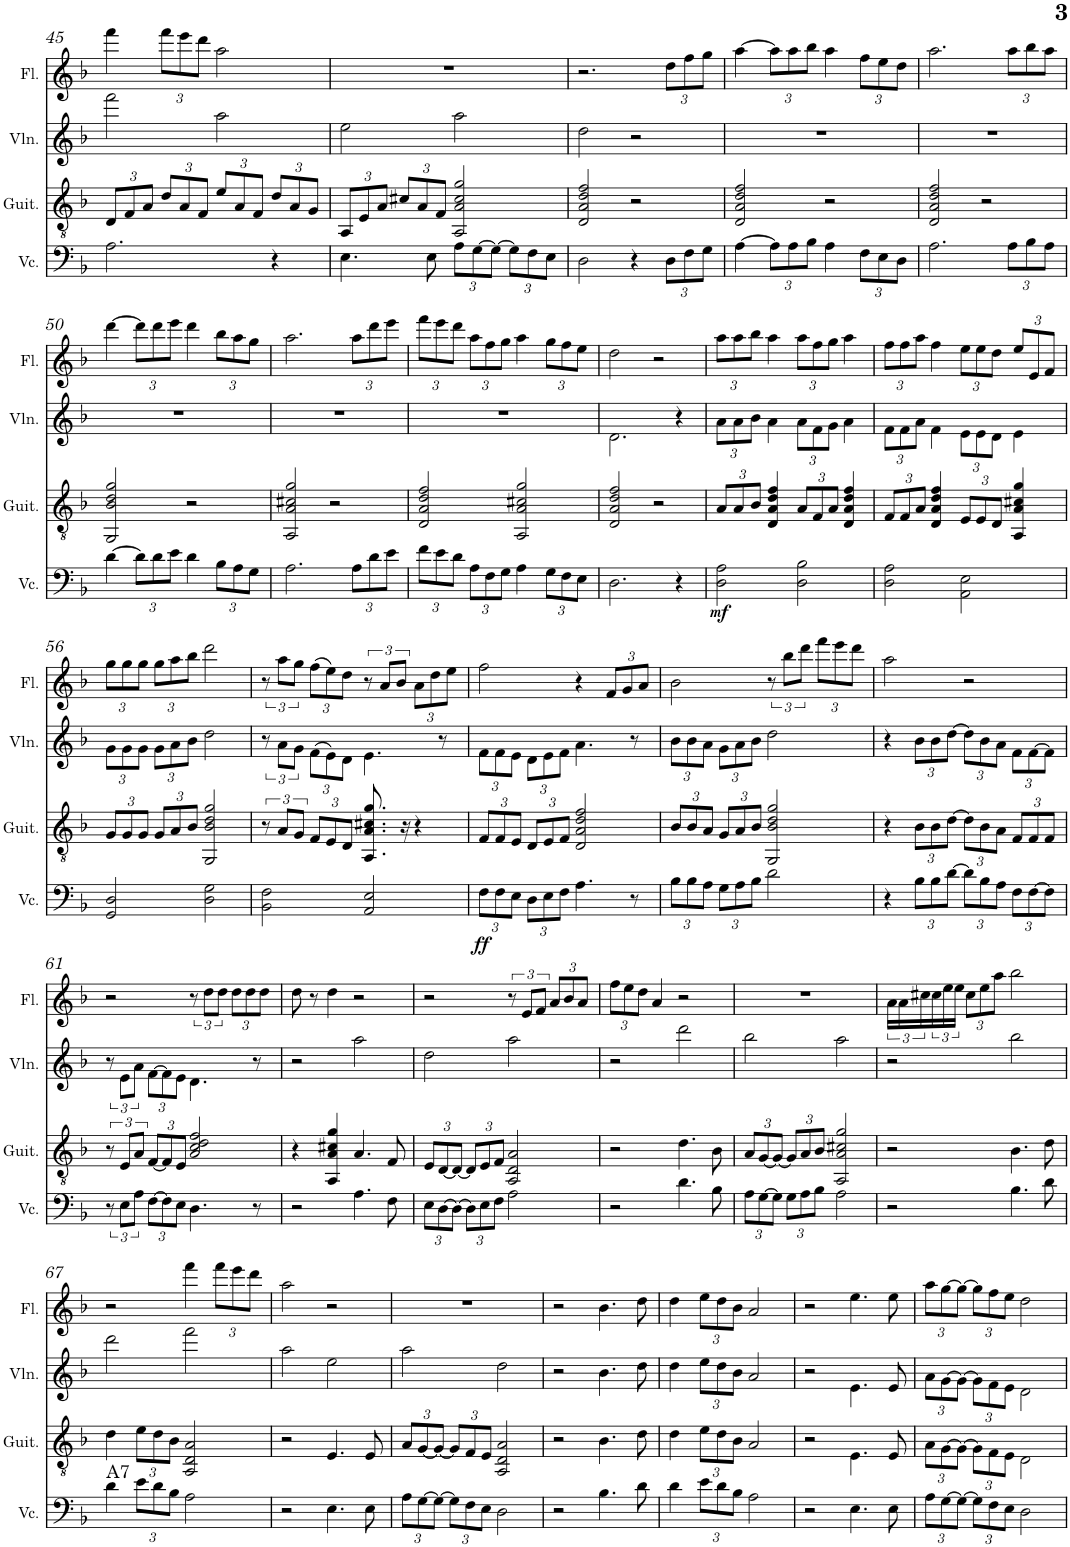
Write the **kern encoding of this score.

**kern	**dynam	**kern	**kern	**kern
*part4	*part4	*part3	*part2	*part1
*staff4	*staff4	*staff3	*staff2	*staff1
*I"チェロ	*	*I"クラシックギター	*I"ヴァイオリン	*I"フルート
!!LO:PB:g=z
*clefF4	*	*clefGv2	*clefG2	*clefG2
*k[b-]	*	*k[b-]	*k[b-]	*k[b-]
*M4/4	*	*M4/4	*M4/4	*M4/4
*	*	*Xbrackettup	*	*
=45	=45	=45	=45	=45
2.A\	.	12D/L	2fff\	4fff\
.	.	12F/	.	.
.	.	12A/J	.	.
*	*	*	*	*Xbrackettup
.	.	12d/L	.	12fff\L
.	.	12A/	.	12eee\
.	.	12F/J	.	12ddd\J
.	.	12e/L	2aa\	2aa\
.	.	12A/	.	.
.	.	12F/J	.	.
4r	.	12d/L	.	.
.	.	12A/	.	.
.	.	12G/J	.	.
=46	=46	=46	=46	=46
4.E\	.	12AA/L	2ee\	1r
.	.	12E/	.	.
.	.	12A/J	.	.
.	.	12c#X/L	.	.
.	.	12A/	.	.
8E\	.	.	.	.
.	.	12F/J	.	.
12A\L	.	2AA/ 2A/ 2c#/ 2g/	2aa\	.
[4G\	.	.	.	.
*Xbrackettup	*	*	*	*
12F\	.	.	.	.
12E\J	.	.	.	.
=47	=47	=47	=47	=47
2D\	.	2D/ 2A/ 2d/ 2f/	2dd\	2.r
4r	.	2r	2r	.
12D\L	.	.	.	12dd\L
12F\	.	.	.	12ff\
12G\J	.	.	.	12gg\J
=48	=48	=48	=48	=48
[4A\	.	2D/ 2A/ 2d/ 2f/	1r	[4aa\
12A\L]	.	.	.	12aa\L]
12A\	.	.	.	12aa\
12B-\J	.	.	.	12bb-\J
4A\	.	2r	.	4aa\
12F\L	.	.	.	12ff\L
12E\	.	.	.	12ee\
12D\J	.	.	.	12dd\J
=49	=49	=49	=49	=49
2.A\	.	2D/ 2A/ 2d/ 2f/	1r	2.aa\
.	.	2r	.	.
12A\L	.	.	.	12aa\L
12B-\	.	.	.	12bb-\
12A\J	.	.	.	12aa\J
!!LO:LB:g=z
=50	=50	=50	=50	=50
[4d\	.	2GG/ 2B-/ 2d/ 2g/	1r	[4ddd\
12d\L]	.	.	.	12ddd\L]
12d\	.	.	.	12ddd\
12e\J	.	.	.	12eee\J
4d\	.	2r	.	4ddd\
12B-\L	.	.	.	12bb-\L
12A\	.	.	.	12aa\
12G\J	.	.	.	12gg\J
=51	=51	=51	=51	=51
2.A\	.	2AA/ 2A/ 2c#X/ 2g/	1r	2.aa\
.	.	2r	.	.
12A\L	.	.	.	12aa\L
12d\	.	.	.	12ddd\
12e\J	.	.	.	12eee\J
=52	=52	=52	=52	=52
12f\L	.	2D/ 2A/ 2d/ 2f/	1r	12fff\L
12e\	.	.	.	12eee\
12d\J	.	.	.	12ddd\J
12A\L	.	.	.	12aa\L
12F\	.	.	.	12ff\
12G\J	.	.	.	12gg\J
4A\	.	2AA/ 2A/ 2c#X/ 2g/	.	4aa\
12G\L	.	.	.	12gg\L
12F\	.	.	.	12ff\
12E\J	.	.	.	12ee\J
=53	=53	=53	=53	=53
2.D\	.	2D/ 2A/ 2d/ 2f/	2.d\	2dd\
.	.	2r	.	2r
4r	.	.	4r	.
=54	=54	=54	=54	=54
*	*	*	*Xbrackettup	*
!	!LO:DY:b	!	!	!
2D\ 2A\	mf	12A/L	12a\L	12aa\L
.	.	12A/	12a\	12aa\
.	.	12B-/J	12b-\J	12bb-\J
.	.	4D/ 4A/ 4d/ 4f/	4a\	4aa\
2D\ 2B-\	.	12A/L	12a\L	12aa\L
.	.	12F/	12f\	12ff\
.	.	12A/J	12g\J	12gg\J
.	.	4D/ 4A/ 4d/ 4f/	4a\	4aa\
=55	=55	=55	=55	=55
2D\ 2A\	.	12F/L	12f\L	12ff\L
.	.	12F/	12f\	12ff\
.	.	12A/J	12a\J	12aa\J
.	.	4D/ 4A/ 4d/ 4f/	4f\	4ff\
2AA\ 2E\	.	12E/L	12e\L	12ee\L
.	.	12E/	12e\	12ee\
.	.	12D/J	12d\J	12dd\J
.	.	4AA/ 4A/ 4c#X/ 4g/	4e\	12ee/L
.	.	.	.	12e/
.	.	.	.	12f/J
!!LO:LB:g=z
=56	=56	=56	=56	=56
2GG/ 2D/	.	12G/L	12g\L	12gg\L
.	.	12G/	12g\	12gg\
.	.	12G/J	12g\J	12gg\J
.	.	12G/L	12g\L	12gg\L
.	.	12A/	12a\	12aa\
.	.	12B-/J	12b-\J	12bb-\J
2D\ 2G\	.	2GG/ 2B-/ 2d/ 2g/	2dd\	2ddd\
=57	=57	=57	=57	=57
*	*	*brackettup	*brackettup	*brackettup
2BB-\ 2F\	.	12r	12r	12r
.	.	12A/L	12a\L	12aa\L
.	.	12G/J	12g\J	12gg\J
*	*	*Xbrackettup	*Xbrackettup	*Xbrackettup
.	.	12F/L	(>12f\L	(>12ff\L
.	.	12E/	12e\)	12ee\)
.	.	12D/J	12d\J	12dd\J
*	*	*	*	*brackettup
2AA/ 2E/	.	8.AA/ 8.A/ 8.c#X/ 8.g/	4.e\	12r
.	.	.	.	12a/L
.	.	.	.	12b-/J
.	.	16r	.	.
*	*	*	*	*Xbrackettup
.	.	4r	.	12a\L
.	.	.	.	12dd\
.	.	.	8r	.
.	.	.	.	12ee\J
=58	=58	=58	=58	=58
!	!LO:DY:b	!	!	!
12F\L	ff	12F/L	12f\L	2ff\
12F\	.	12F/	12f\	.
12E\J	.	12E/J	12e\J	.
12D\L	.	12D/L	12d\L	.
12E\	.	12E/	12e\	.
12F\J	.	12F/J	12f\J	.
4.A\	.	2D/ 2A/ 2d/ 2f/	4.a\	4r
.	.	.	.	12f/L
.	.	.	.	12g/
8r	.	.	8r	.
.	.	.	.	12a/J
=59	=59	=59	=59	=59
12B-\L	.	12B-/L	12b-\L	2b-\
12B-\	.	12B-/	12b-\	.
12A\J	.	12A/J	12a\J	.
12G\L	.	12G/L	12g\L	.
12A\	.	12A/	12a\	.
12B-\J	.	12B-/J	12b-\J	.
*	*	*	*	*brackettup
2d\	.	2GG/ 2B-/ 2d/ 2g/	2dd\	12r
.	.	.	.	12bb-\L
.	.	.	.	12ddd\J
*	*	*	*	*Xbrackettup
.	.	.	.	12fff\L
.	.	.	.	12eee\
.	.	.	.	12ddd\J
=60	=60	=60	=60	=60
4r	.	4r	4r	2aa\
12B-\L	.	12B-\L	12b-\L	.
12B-\	.	12B-\	12b-\	.
[12d\J	.	[12d\J	[12dd\J	.
12d\L]	.	12d\L]	12dd\L]	2r
12B-\	.	12B-\	12b-\	.
12A\J	.	12A\J	12a\J	.
12F\L	.	12F/L	12f\L	.
[12F\	.	12F/	[12f\	.
12F\J]	.	12F/J	12f\J]	.
!!LO:LB:g=z
=61	=61	=61	=61	=61
*brackettup	*	*brackettup	*brackettup	*
12r	.	12r	12r	2r
12E\L	.	12E/L	12e\L	.
12A\J	.	12A/J	12a\J	.
*Xbrackettup	*	*Xbrackettup	*Xbrackettup	*
[12F\L	.	[12F/L	[12f\L	.
12F\]	.	12F/]	12f\]	.
12E\J	.	12E/J	12e\J	.
*	*	*	*	*brackettup
4.D\	.	2A/ 2c/ 2d/ 2f/	4.d\	12r
.	.	.	.	12dd\L
.	.	.	.	12dd\J
*	*	*	*	*Xbrackettup
.	.	.	.	12dd\L
.	.	.	.	12dd\
8r	.	.	8r	.
.	.	.	.	12dd\J
=62	=62	=62	=62	=62
2r	.	4r	2r	8dd\
.	.	.	.	8r
.	.	4AA/ 4A/ 4c#X/ 4g/	.	4dd\
4.A\	.	4.A/	2aa\	2r
8F\	.	8F/	.	.
=63	=63	=63	=63	=63
12E\L	.	12E/L	2dd\	2r
[4D\	.	[4D/	.	.
12E\	.	12E/	.	.
12F\J	.	12F/J	.	.
*	*	*	*	*brackettup
2A\	.	2AA/ 2D/ 2A/	2aa\	12r
.	.	.	.	12e/L
.	.	.	.	12f/J
*	*	*	*	*Xbrackettup
.	.	.	.	12a/L
.	.	.	.	12b-/
.	.	.	.	12a/J
=64	=64	=64	=64	=64
2r	.	2r	2r	12ff\L
.	.	.	.	12ee\
.	.	.	.	12dd\J
.	.	.	.	4a/
4.d\	.	4.d\	2ddd\	2r
8B-\	.	8B-\	.	.
=65	=65	=65	=65	=65
12A\L	.	12A/L	2bb-\	1r
[12G\	.	[4G/	.	.
12G\J]	.	.	.	.
12G\L	.	.	.	.
12A\	.	12A/	.	.
12B-\J	.	12B-/J	.	.
2A\	.	2AA/ 2A/ 2c#X/ 2g/	2aa\	.
=66	=66	=66	=66	=66
*	*	*	*	*brackettup
2r	.	2r	2r	24a\LL
.	.	.	.	24a\
.	.	.	.	24cc#X\
.	.	.	.	24cc#\
.	.	.	.	24ee\
.	.	.	.	24ee\JJ
*	*	*	*	*Xbrackettup
.	.	.	.	12cc#\L
.	.	.	.	12ee\
.	.	.	.	12aa\J
4.B-\	.	4.B-\	2bb-\	2bb-\
8d\	.	8d\	.	.
!!LO:LB:g=z
=67	=67	=67	=67	=67
!	!	!LO:TX:b:t=A7	!	!
4d\	.	4d\	2ddd\	2r
12e\L	.	12e\L	.	.
12d\	.	12d\	.	.
12B-\J	.	12B-\J	.	.
2A\	.	2AA/ 2D/ 2A/	2fff\	4fff\
.	.	.	.	12fff\L
.	.	.	.	12eee\
.	.	.	.	12ddd\J
=68	=68	=68	=68	=68
2r	.	2r	2aa\	2aa\
4.E\	.	4.E/	2ee\	2r
8E\	.	8E/	.	.
=69	=69	=69	=69	=69
12A\L	.	12A/L	2aa\	1r
[4G\	.	[4G/	.	.
12F\	.	12F/	.	.
12E\J	.	12E/J	.	.
2D\	.	2AA/ 2D/ 2A/	2dd\	.
=70	=70	=70	=70	=70
2r	.	2r	2r	2r
4.B-\	.	4.B-\	4.b-\	4.b-\
8d\	.	8d\	8dd\	8dd\
=71	=71	=71	=71	=71
4d\	.	4d\	4dd\	4dd\
12e\L	.	12e\L	12ee\L	12ee\L
12d\	.	12d\	12dd\	12dd\
12B-\J	.	12B-\J	12b-\J	12b-\J
2A\	.	2A/	2a/	2a/
=72	=72	=72	=72	=72
2r	.	2r	2r	2r
4.E\	.	4.E\	4.e\	4.ee\
8E\	.	8E/	8e/	8ee\
=73	=73	=73	=73	=73
12A\L	.	12A\L	12a\L	12aa\L
[4G\	.	[4G\	[4g\	[4gg\
12F\	.	12F\	12f\	12ff\
12E\J	.	12E\J	12e\J	12ee\J
2D\	.	2D\	2d\	2dd\
=	=	=	=	=
*-	*-	*-	*-	*-
